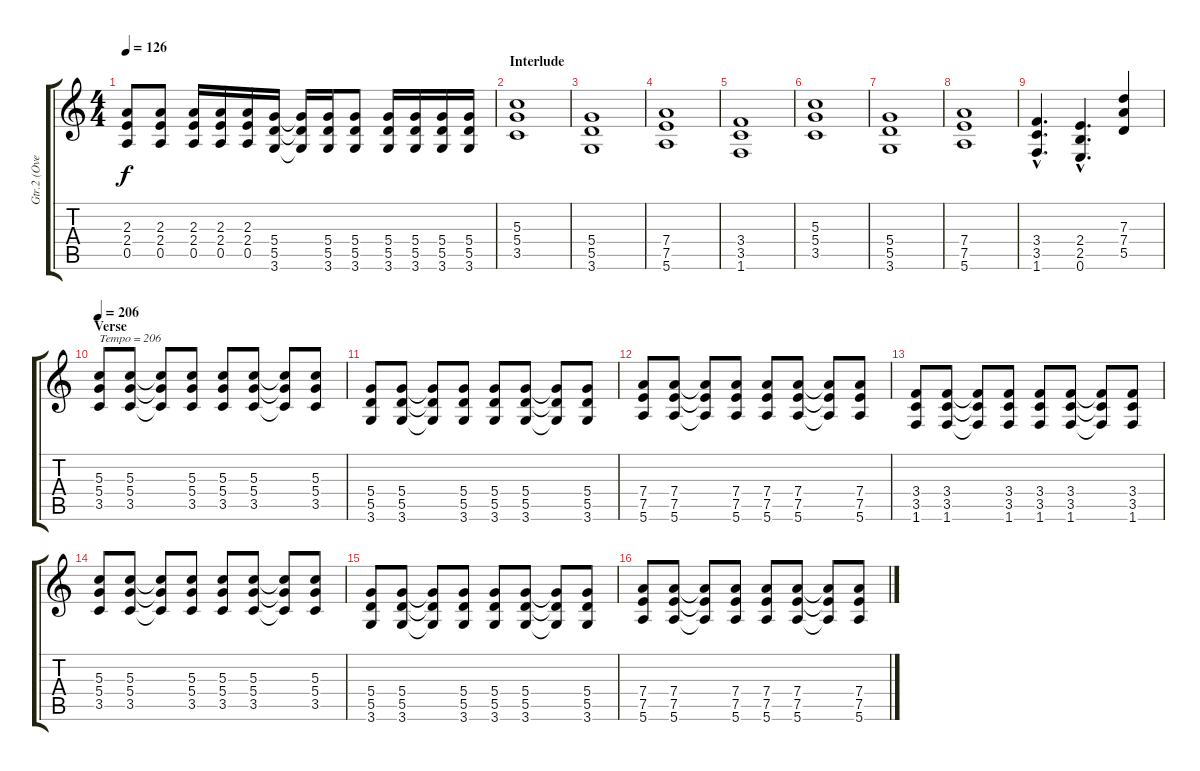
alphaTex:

\track ("Gtr.2 (Overdriven)" "Gtr.2 (Ove") {instrument overdrivenguitar}
\staff {score tabs}
\tuning (E4 B3 G3 D3 A2 E2) {hide}
\ts (4 4)
\tempo 126
\clef g2
\ks c
(2.3 2.4 0.5).8{dy f} (2.3 2.4 0.5).8 (2.3 2.4 0.5).16 (2.3 2.4 0.5).16 (2.3 2.4 0.5).16 (5.4 5.5 3.6).16 (5.4{t} 5.5{t} 3.6{t}).16 (5.4 5.5 3.6).16 (5.4 5.5 3.6).8 (5.4 5.5 3.6).16 (5.4 5.5 3.6).16 (5.4 5.5 3.6).16 (5.4 5.5 3.6).16 |
\section ("" "Interlude")
(5.3 5.4 3.5).1 |
(5.4 5.5 3.6).1 |
(7.4 7.5 5.6).1 |
(3.4 3.5 1.6).1 |
(5.3 5.4 3.5).1 |
(5.4 5.5 3.6).1 |
(7.4 7.5 5.6).1 |
(3.4{hac} 3.5{hac} 1.6{hac}).4{d} (2.4{hac} 2.5{hac} 0.6{hac}).4{d} (7.3 7.4 5.5).4 |
\section ("" "Verse")
\tempo 206
(5.3 5.4 3.5).8{txt "Tempo = 206"} (5.3 5.4 3.5).8 (5.3{t} 5.4{t} 3.5{t}).8 (5.3 5.4 3.5).8 (5.3 5.4 3.5).8 (5.3 5.4 3.5).8 (5.3{t} 5.4{t} 3.5{t}).8 (5.3 5.4 3.5).8 |
(5.4 5.5 3.6).8 (5.4 5.5 3.6).8 (5.4{t} 5.5{t} 3.6{t}).8 (5.4 5.5 3.6).8 (5.4 5.5 3.6).8 (5.4 5.5 3.6).8 (5.4{t} 5.5{t} 3.6{t}).8 (5.4 5.5 3.6).8 |
(7.4 7.5 5.6).8 (7.4 7.5 5.6).8 (7.4{t} 7.5{t} 5.6{t}).8 (7.4 7.5 5.6).8 (7.4 7.5 5.6).8 (7.4 7.5 5.6).8 (7.4{t} 7.5{t} 5.6{t}).8 (7.4 7.5 5.6).8 |
(3.4 3.5 1.6).8 (3.4 3.5 1.6).8 (3.4{t} 3.5{t} 1.6{t}).8 (3.4 3.5 1.6).8 (3.4 3.5 1.6).8 (3.4 3.5 1.6).8 (3.4{t} 3.5{t} 1.6{t}).8 (3.4 3.5 1.6).8 |
(5.3 5.4 3.5).8 (5.3 5.4 3.5).8 (5.3{t} 5.4{t} 3.5{t}).8 (5.3 5.4 3.5).8 (5.3 5.4 3.5).8 (5.3 5.4 3.5).8 (5.3{t} 5.4{t} 3.5{t}).8 (5.3 5.4 3.5).8 |
(5.4 5.5 3.6).8 (5.4 5.5 3.6).8 (5.4{t} 5.5{t} 3.6{t}).8 (5.4 5.5 3.6).8 (5.4 5.5 3.6).8 (5.4 5.5 3.6).8 (5.4{t} 5.5{t} 3.6{t}).8 (5.4 5.5 3.6).8 |
(7.4 7.5 5.6).8 (7.4 7.5 5.6).8 (7.4{t} 7.5{t} 5.6{t}).8 (7.4 7.5 5.6).8 (7.4 7.5 5.6).8 (7.4 7.5 5.6).8 (7.4{t} 7.5{t} 5.6{t}).8 (7.4 7.5 5.6).8
